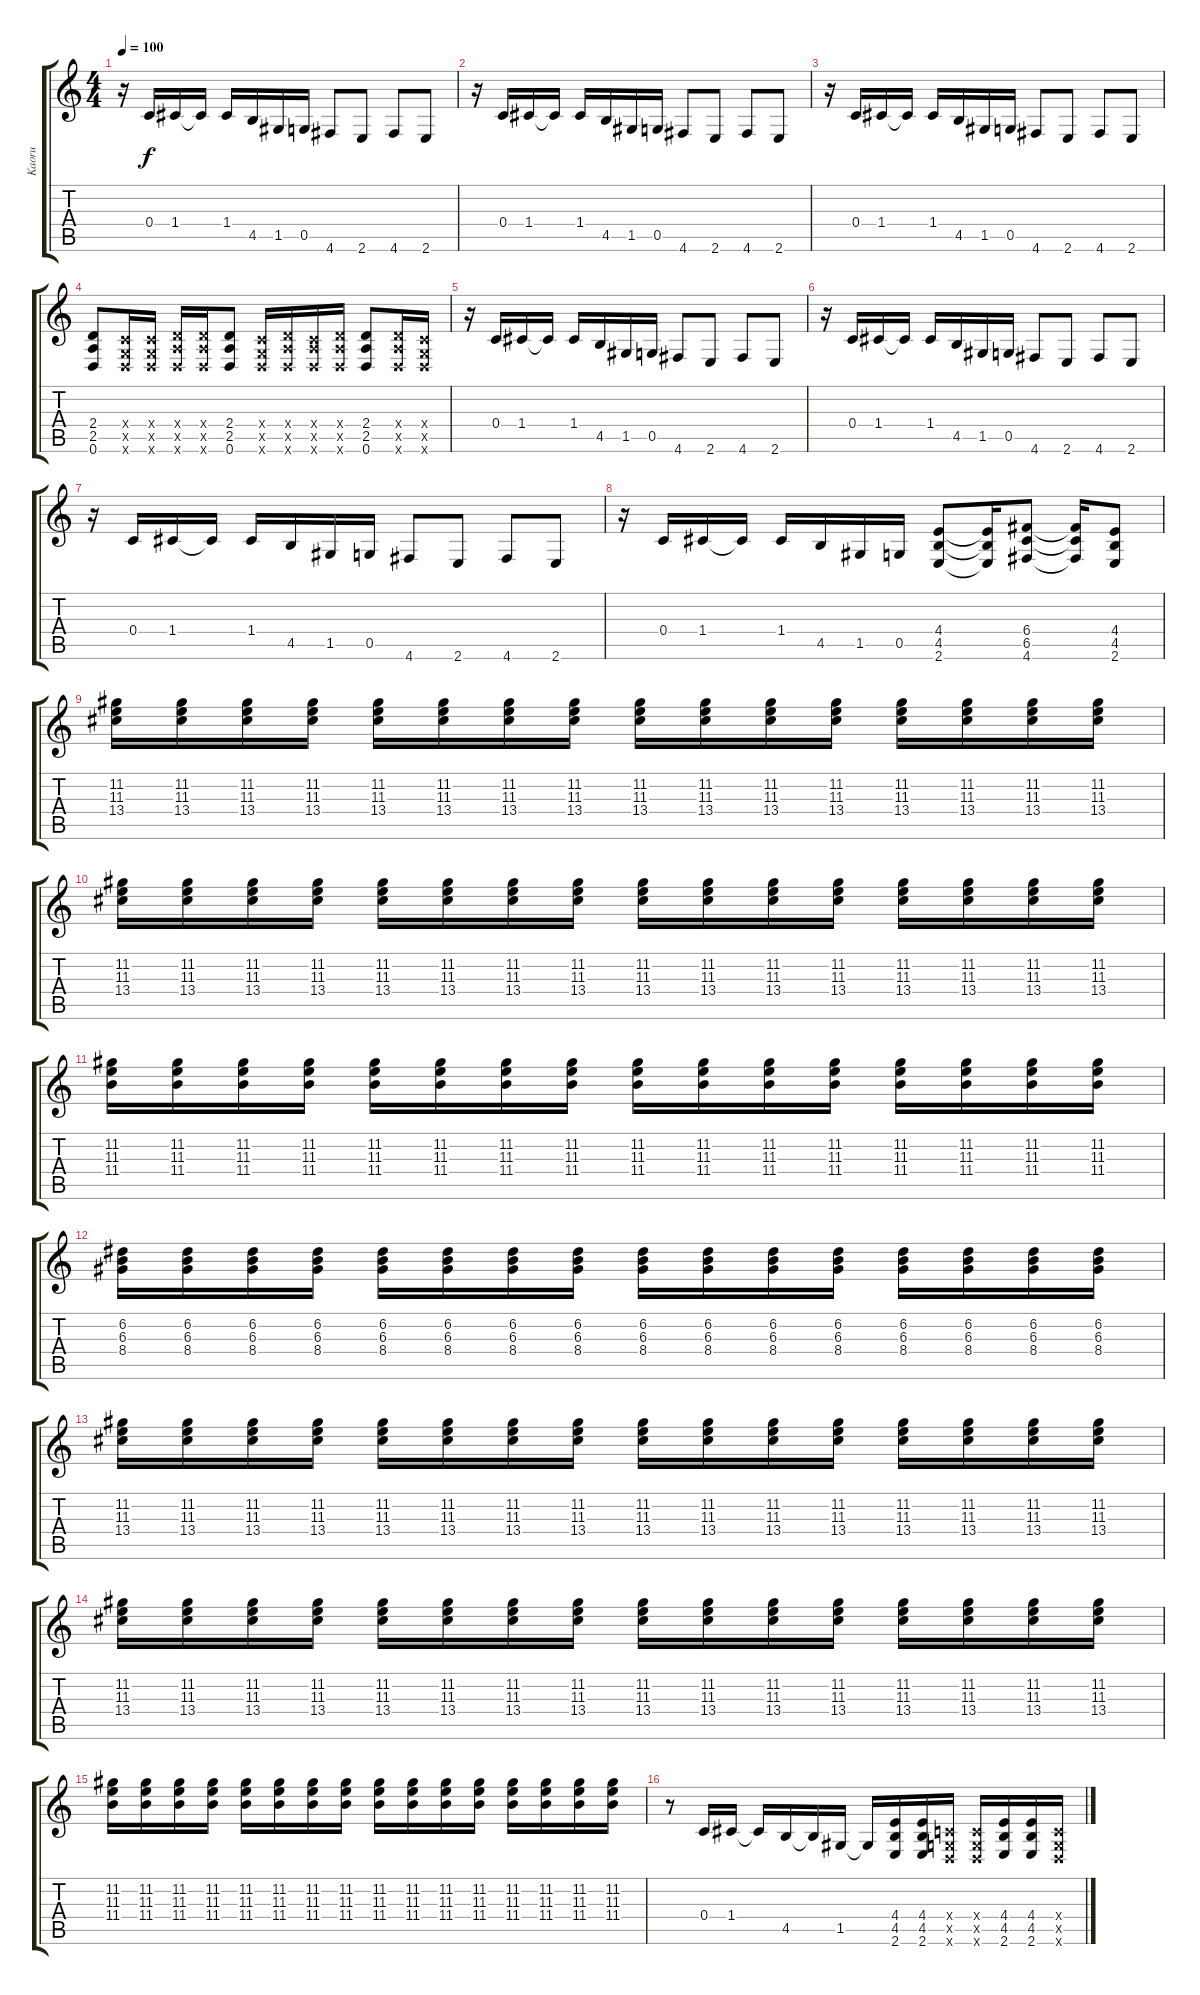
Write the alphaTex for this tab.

\track ("Kaoru" "Kaoru") {instrument overdrivenguitar}
\staff {score tabs}
\tuning (D4 A3 F3 C3 G2 D2) {hide}
\ts (4 4)
\tempo 100
\clef g2
\ks c
r.16{dy f} 0.4.16 1.4.16 1.4{t}.16 1.4.16 4.5.16 1.5.16 0.5.16 4.6.8 2.6.8 4.6.8 2.6.8 |
r.16 0.4.16 1.4.16 1.4{t}.16 1.4.16 4.5.16 1.5.16 0.5.16 4.6.8 2.6.8 4.6.8 2.6.8 |
r.16 0.4.16 1.4.16 1.4{t}.16 1.4.16 4.5.16 1.5.16 0.5.16 4.6.8 2.6.8 4.6.8 2.6.8 |
(2.4 2.5 0.6).8 (0.4{x} 0.5{x} 0.6{x}).16 (0.4{x} 0.5{x} 0.6{x}).16 (2.4{x} 2.5{x} 0.6{x}).16 (2.4{x} 2.5{x} 0.6{x}).16 (2.4 2.5 0.6).8 (0.4{x} 0.5{x} 0.6{x}).16 (2.4{x} 2.5{x} 0.6{x}).16 (0.4{x} 2.5{x} 0.6{x}).16 (2.4{x} 2.5{x} 0.6{x}).16 (2.4 2.5 0.6).8 (2.4{x} 2.5{x} 0.6{x}).16 (0.4{x} 0.5{x} 0.6{x}).16 |
r.16 0.4.16 1.4.16 1.4{t}.16 1.4.16 4.5.16 1.5.16 0.5.16 4.6.8 2.6.8 4.6.8 2.6.8 |
r.16 0.4.16 1.4.16 1.4{t}.16 1.4.16 4.5.16 1.5.16 0.5.16 4.6.8 2.6.8 4.6.8 2.6.8 |
r.16 0.4.16 1.4.16 1.4{t}.16 1.4.16 4.5.16 1.5.16 0.5.16 4.6.8 2.6.8 4.6.8 2.6.8 |
r.16 0.4.16 1.4.16 1.4{t}.16 1.4.16 4.5.16 1.5.16 0.5.16 (4.4 4.5 2.6).8 (4.4{t} 4.5{t} 2.6{t}).16 (6.4 6.5 4.6).8 (6.4{t} 6.5{t} 4.6{t}).16 (4.4 4.5 2.6).8 |
(11.2 11.3 13.4).16 (11.2 11.3 13.4).16 (11.2 11.3 13.4).16 (11.2 11.3 13.4).16 (11.2 11.3 13.4).16 (11.2 11.3 13.4).16 (11.2 11.3 13.4).16 (11.2 11.3 13.4).16 (11.2 11.3 13.4).16 (11.2 11.3 13.4).16 (11.2 11.3 13.4).16 (11.2 11.3 13.4).16 (11.2 11.3 13.4).16 (11.2 11.3 13.4).16 (11.2 11.3 13.4).16 (11.2 11.3 13.4).16 |
(11.2 11.3 13.4).16 (11.2 11.3 13.4).16 (11.2 11.3 13.4).16 (11.2 11.3 13.4).16 (11.2 11.3 13.4).16 (11.2 11.3 13.4).16 (11.2 11.3 13.4).16 (11.2 11.3 13.4).16 (11.2 11.3 13.4).16 (11.2 11.3 13.4).16 (11.2 11.3 13.4).16 (11.2 11.3 13.4).16 (11.2 11.3 13.4).16 (11.2 11.3 13.4).16 (11.2 11.3 13.4).16 (11.2 11.3 13.4).16 |
(11.2 11.3 11.4).16 (11.2 11.3 11.4).16 (11.2 11.3 11.4).16 (11.2 11.3 11.4).16 (11.2 11.3 11.4).16 (11.2 11.3 11.4).16 (11.2 11.3 11.4).16 (11.2 11.3 11.4).16 (11.2 11.3 11.4).16 (11.2 11.3 11.4).16 (11.2 11.3 11.4).16 (11.2 11.3 11.4).16 (11.2 11.3 11.4).16 (11.2 11.3 11.4).16 (11.2 11.3 11.4).16 (11.2 11.3 11.4).16 |
(6.2 6.3 8.4).16 (6.2 6.3 8.4).16 (6.2 6.3 8.4).16 (6.2 6.3 8.4).16 (6.2 6.3 8.4).16 (6.2 6.3 8.4).16 (6.2 6.3 8.4).16 (6.2 6.3 8.4).16 (6.2 6.3 8.4).16 (6.2 6.3 8.4).16 (6.2 6.3 8.4).16 (6.2 6.3 8.4).16 (6.2 6.3 8.4).16 (6.2 6.3 8.4).16 (6.2 6.3 8.4).16 (6.2 6.3 8.4).16 |
(11.2 11.3 13.4).16 (11.2 11.3 13.4).16 (11.2 11.3 13.4).16 (11.2 11.3 13.4).16 (11.2 11.3 13.4).16 (11.2 11.3 13.4).16 (11.2 11.3 13.4).16 (11.2 11.3 13.4).16 (11.2 11.3 13.4).16 (11.2 11.3 13.4).16 (11.2 11.3 13.4).16 (11.2 11.3 13.4).16 (11.2 11.3 13.4).16 (11.2 11.3 13.4).16 (11.2 11.3 13.4).16 (11.2 11.3 13.4).16 |
(11.2 11.3 13.4).16 (11.2 11.3 13.4).16 (11.2 11.3 13.4).16 (11.2 11.3 13.4).16 (11.2 11.3 13.4).16 (11.2 11.3 13.4).16 (11.2 11.3 13.4).16 (11.2 11.3 13.4).16 (11.2 11.3 13.4).16 (11.2 11.3 13.4).16 (11.2 11.3 13.4).16 (11.2 11.3 13.4).16 (11.2 11.3 13.4).16 (11.2 11.3 13.4).16 (11.2 11.3 13.4).16 (11.2 11.3 13.4).16 |
(11.2 11.3 11.4).16 (11.2 11.3 11.4).16 (11.2 11.3 11.4).16 (11.2 11.3 11.4).16 (11.2 11.3 11.4).16 (11.2 11.3 11.4).16 (11.2 11.3 11.4).16 (11.2 11.3 11.4).16 (11.2 11.3 11.4).16 (11.2 11.3 11.4).16 (11.2 11.3 11.4).16 (11.2 11.3 11.4).16 (11.2 11.3 11.4).16 (11.2 11.3 11.4).16 (11.2 11.3 11.4).16 (11.2 11.3 11.4).16 |
r.8{volume 13} 0.4.16 1.4.16 1.4{t}.16 4.5.16 4.5{t}.16 1.5.16 1.5{t}.16 (4.4 4.5 2.6).16 (4.4 4.5 2.6).16 (0.4{x} 0.5{x} 0.6{x}).16 (0.4{x} 0.5{x} 0.6{x}).16 (4.4 4.5 2.6).16 (4.4 4.5 2.6).16 (0.4{x} 0.5{x} 0.6{x}).16
